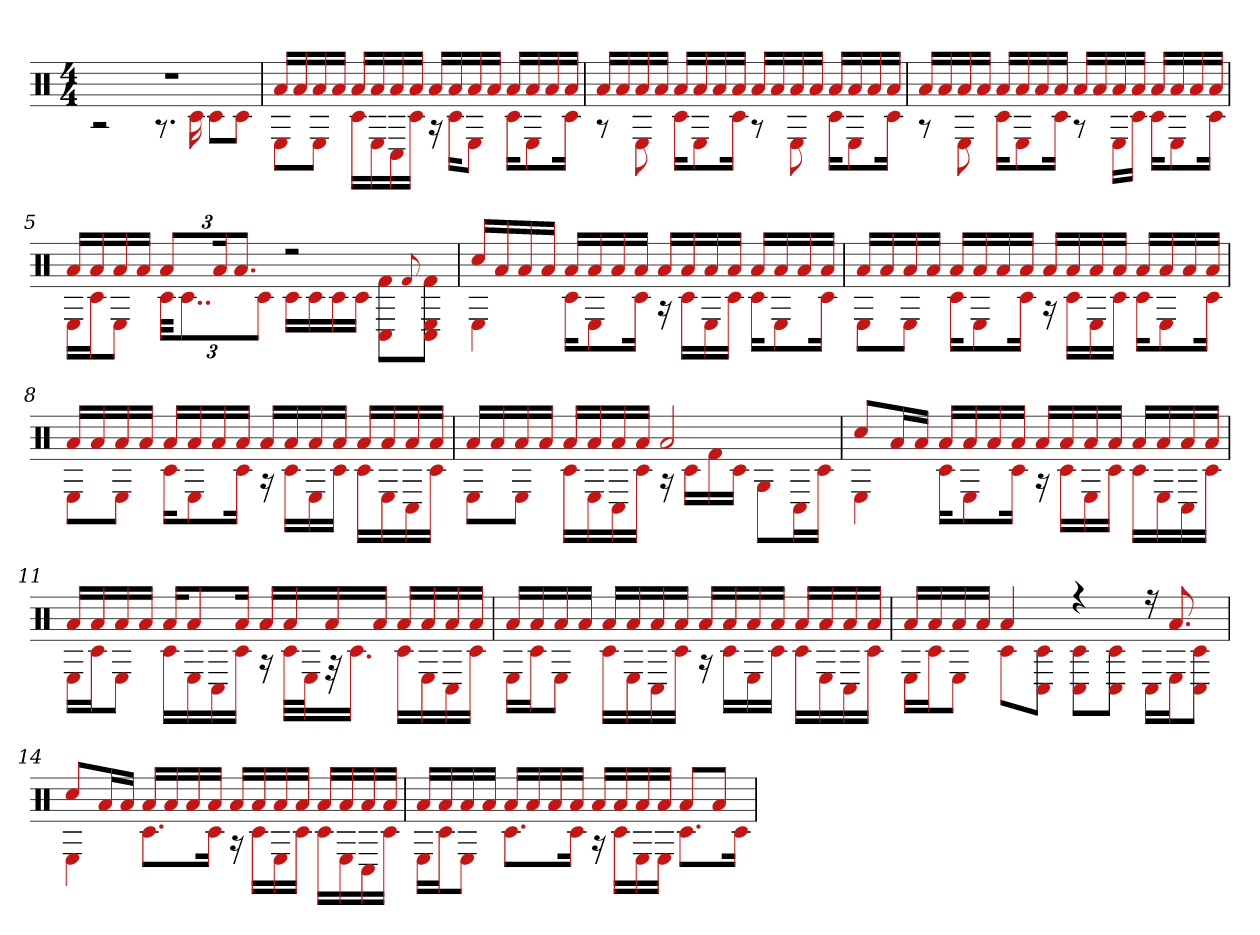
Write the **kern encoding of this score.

**kern
*part1
*staff1
*clefX
*k[]
*M4/4
=1
*^
1r	2r
.	8.r
.	16c#
.	8c#L
.	8c#J
=2	=2
16aLL	8EL
16a	.
16a	8EJ
16aJJ	.
16aLL	16c#LL
16a	16E
16a	16C#
16aJJ	16c#JJ
16aLL	16r
16a	16c#KL
16a	8EJ
16aJJ	.
16aLL	16c#KL
16a	8E
16a	.
16aJJ	16c#Jk
=3	=3
16aLL	8r
16a	.
16a	8E
16aJJ	.
16aLL	16c#KL
16a	8E
16a	.
16aJJ	16c#Jk
16aLL	8r
16a	.
16a	8E
16aJJ	.
16aLL	16c#KL
16a	8E
16a	.
16aJJ	16c#Jk
=4	=4
16aLL	8r
16a	.
16a	8E
16aJJ	.
16aLL	16c#KL
16a	8E
16a	.
16aJJ	16c#Jk
16aLL	8r
16a	.
16a	16ELL
16aJJ	16c#JJ
16aLL	16c#KL
16a	8E
16a	.
16aJJ	16c#Jk
=5	=5
16aLL	16ELL
16a	16c#J
16a	8EJ
16aJJ	.
12aL	48c#KKL
.	12..c#
24ak	.
12.aJ	.
.	12c#J
2r	16c#LL
.	16c#
.	16c#
.	16c#JJ
.	8C# 8f#L
.	8qqf#
.	8C# 8f# 8EJ
=6	=6
16cc#LL	4E
16a	.
16a	.
16aJJ	.
16aLL	16c#KL
16a	8E
16a	.
16aJJ	16c#Jk
16aLL	16r
16a	16c#LL
16a	16E
16aJJ	16c#JJ
16aLL	16c#KL
16a	8E
16a	.
16aJJ	16c#Jk
=7	=7
16aLL	8EL
16a	.
16a	8EJ
16aJJ	.
16aLL	16c#KL
16a	8E
16a	.
16aJJ	16c#Jk
16aLL	16r
16a	16c#LL
16a	16E
16aJJ	16c#JJ
16aLL	16c#KL
16a	8E
16a	.
16aJJ	16c#Jk
=8	=8
16aLL	8EL
16a	.
16a	8EJ
16aJJ	.
16aLL	16c#KL
16a	8E
16a	.
16aJJ	16c#Jk
16aLL	16r
16a	16c#LL
16a	16E
16aJJ	16c#JJ
16aLL	16c#LL
16a	16E
16a	16C#
16aJJ	16c#JJ
=9	=9
16aLL	8EL
16a	.
16a	8EJ
16aJJ	.
16aLL	16c#LL
16a	16E
16a	16C#
16aJJ	16c#JJ
2a	16r
.	16c#LL
.	16f#
.	16c#JJ
.	8GL
.	16C#L
.	16c#JJ
=10	=10
8cc#L	4E
16aL	.
16aJJ	.
16aLL	16c#KL
16a	8E
16a	.
16aJJ	16c#Jk
16aLL	16r
16a	16c#LL
16a	16E
16aJJ	16c#JJ
16aLL	16c#LL
16a	16E
16a	16C#
16aJJ	16c#JJ
=11	=11
16aLL	16ELL
16a	16c#J
16a	8EJ
16aJJ	.
16aKL	16c#LL
8a	16E
.	16C#
16aJk	16c#JJ
16aLL	16r
16a	32c#LLL
.	32EJ
16a	32r
.	16.c#JJ
16aJJ	.
16aLL	16c#LL
16a	16E
16a	16C#
16aJJ	16c#JJ
=12	=12
16aLL	16ELL
16a	16c#J
16a	8EJ
16aJJ	.
16aLL	16c#LL
16a	16E
16a	16C#
16aJJ	16c#JJ
16aLL	16r
16a	16c#LL
16a	16E
16aJJ	16c#JJ
16aLL	16c#LL
16a	16E
16a	16C#
16aJJ	16c#JJ
=13	=13
16aLL	16ELL
16a	16c#J
16a	8EJ
16aJJ	.
4a	8c#L
.	8C# 8c#J
4r	8C# 8c#L
.	8C# 8c#J
16r	16C#LL
8.a	16EJ
.	8C# 8c#J
=14	=14
8cc#L	4E
16aL	.
16aJJ	.
16aLL	8.c#L
16a	.
16a	.
16aJJ	16c#Jk
16aLL	16r
16a	16c#LL
16a	16E
16aJJ	16c#JJ
16aLL	16c#LL
16a	16E
16a	16C#
16aJJ	16c#JJ
=15	=15
16aLL	16ELL
16a	16c#J
16a	8EJ
16aJJ	.
16aLL	8.c#L
16a	.
16a	.
16aJJ	16c#Jk
16aLL	16r
16a	16c#LL
16a	16E
16aJJ	16EJJ
8aL	8.c#L
8aJ	.
.	16c#Jk
*v	*v
=
*-
